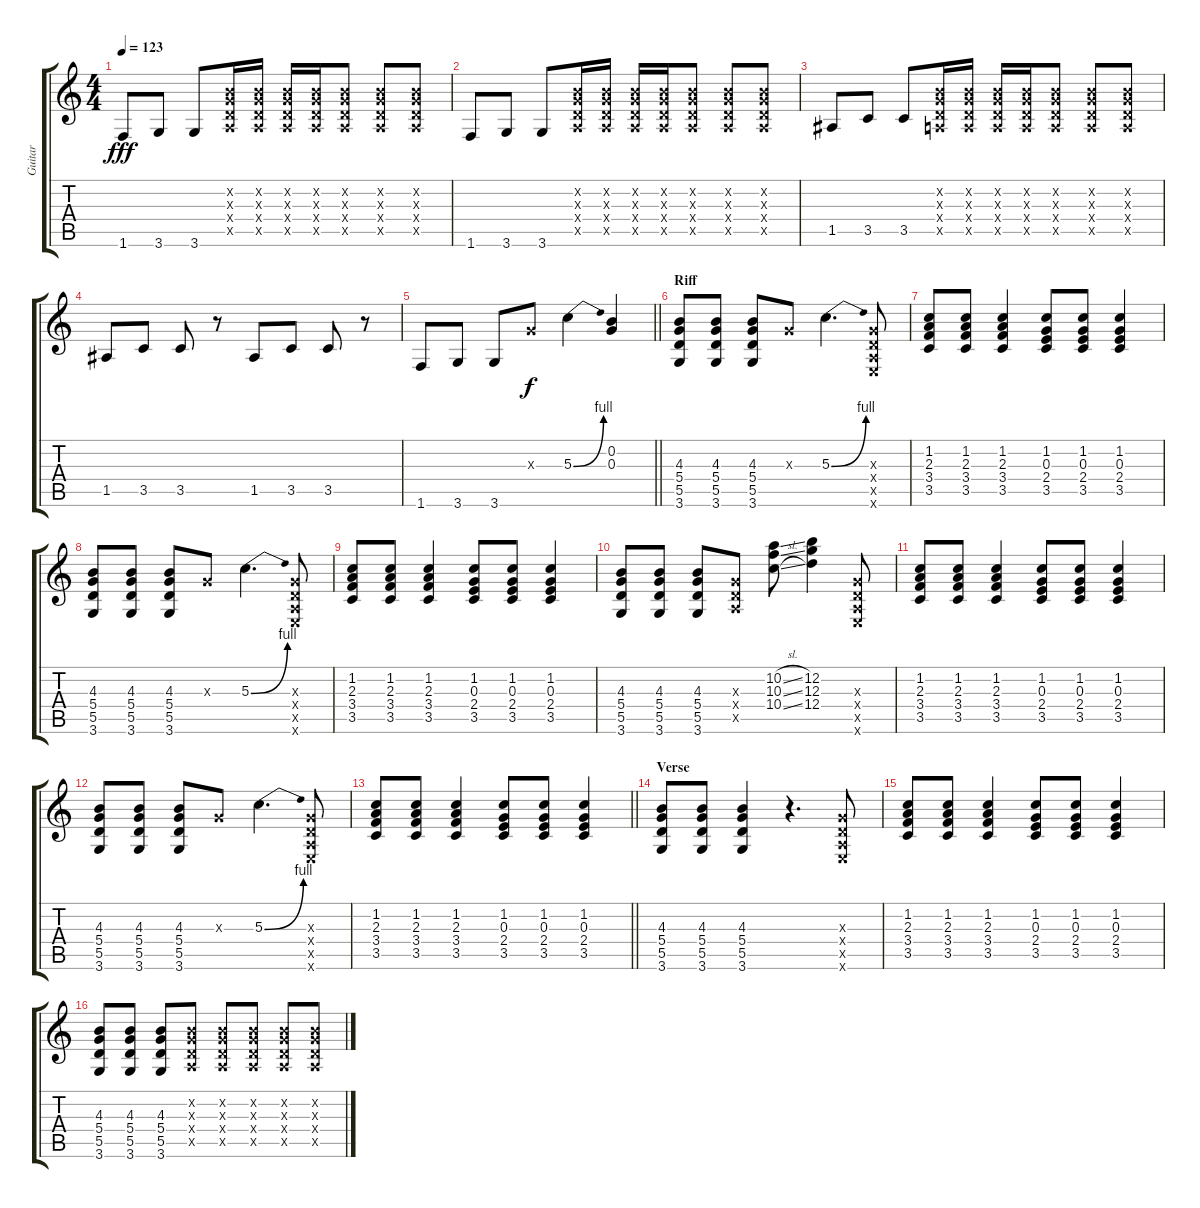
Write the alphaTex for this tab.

\track ("Guitar" "Guitar") {instrument overdrivenguitar}
\staff {score tabs}
\tuning (E4 B3 G3 D3 A2 E2) {hide}
\ts (4 4)
\tempo 123
\clef g2
\ks c
1.6.8{dy fff} 3.6.8 3.6.8 (0.2{x} 0.3{x} 0.4{x} 0.5{x}).16 (0.2{x} 0.3{x} 0.4{x} 0.5{x}).16 (0.2{x} 0.3{x} 0.4{x} 0.5{x}).16 (0.2{x} 0.3{x} 0.4{x} 0.5{x}).16 (0.2{x} 0.3{x} 0.4{x} 0.5{x}).8 (0.2{x} 0.3{x} 0.4{x} 0.5{x}).8 (0.2{x} 0.3{x} 0.4{x} 0.5{x}).8 |
1.6.8 3.6.8 3.6.8 (0.2{x} 0.3{x} 0.4{x} 0.5{x}).16 (0.2{x} 0.3{x} 0.4{x} 0.5{x}).16 (0.2{x} 0.3{x} 0.4{x} 0.5{x}).16 (0.2{x} 0.3{x} 0.4{x} 0.5{x}).16 (0.2{x} 0.3{x} 0.4{x} 0.5{x}).8 (0.2{x} 0.3{x} 0.4{x} 0.5{x}).8 (0.2{x} 0.3{x} 0.4{x} 0.5{x}).8 |
1.5.8 3.5.8 3.5.8 (0.2{x} 0.3{x} 0.4{x} 0.5{x}).16 (0.2{x} 0.3{x} 0.4{x} 0.5{x}).16 (0.2{x} 0.3{x} 0.4{x} 0.5{x}).16 (0.2{x} 0.3{x} 0.4{x} 0.5{x}).16 (0.2{x} 0.3{x} 0.4{x} 0.5{x}).8 (0.2{x} 0.3{x} 0.4{x} 0.5{x}).8 (0.2{x} 0.3{x} 0.4{x} 0.5{x}).8 |
1.5.8 3.5.8 3.5.8 r.8 1.5.8 3.5.8 3.5.8 r.8 |
\barLineRight lightlight
1.6.8 3.6.8 3.6.8 0.3{x}.8{dy f instrument overdrivenguitar} 5.3{be (bend 0 0 60 4)}.4 (0.2 0.3).4 |
\section ("" "Riff")
(4.3 5.4 5.5 3.6).8 (4.3 5.4 5.5 3.6).8 (4.3 5.4 5.5 3.6).8 0.3{x}.8 5.3{be (bend 0 0 60 4)}.4{d} (0.3{x} 0.4{x} 0.5{x} 0.6{x}).8 |
(1.2 2.3 3.4 3.5).8 (1.2 2.3 3.4 3.5).8 (1.2 2.3 3.4 3.5).4 (1.2 0.3 2.4 3.5).8 (1.2 0.3 2.4 3.5).8 (1.2 0.3 2.4 3.5).4 |
(4.3 5.4 5.5 3.6).8 (4.3 5.4 5.5 3.6).8 (4.3 5.4 5.5 3.6).8 0.3{x}.8 5.3{be (bend 0 0 60 4)}.4{d} (0.3{x} 0.4{x} 0.5{x} 0.6{x}).8 |
(1.2 2.3 3.4 3.5).8 (1.2 2.3 3.4 3.5).8 (1.2 2.3 3.4 3.5).4 (1.2 0.3 2.4 3.5).8 (1.2 0.3 2.4 3.5).8 (1.2 0.3 2.4 3.5).4 |
(4.3 5.4 5.5 3.6).8 (4.3 5.4 5.5 3.6).8 (4.3 5.4 5.5 3.6).8 (0.3{x} 0.4{x} 0.5{x}).8 (10.2{sl} 10.3{sl} 10.4{sl}).8 (12.2 12.3 12.4).4 (0.3{x} 0.4{x} 0.5{x} 0.6{x}).8 |
(1.2 2.3 3.4 3.5).8 (1.2 2.3 3.4 3.5).8 (1.2 2.3 3.4 3.5).4 (1.2 0.3 2.4 3.5).8 (1.2 0.3 2.4 3.5).8 (1.2 0.3 2.4 3.5).4 |
(4.3 5.4 5.5 3.6).8 (4.3 5.4 5.5 3.6).8 (4.3 5.4 5.5 3.6).8 0.3{x}.8 5.3{be (bend 0 0 60 4)}.4{d} (0.3{x} 0.4{x} 0.5{x} 0.6{x}).8 |
\barLineRight lightlight
(1.2 2.3 3.4 3.5).8 (1.2 2.3 3.4 3.5).8 (1.2 2.3 3.4 3.5).4 (1.2 0.3 2.4 3.5).8 (1.2 0.3 2.4 3.5).8 (1.2 0.3 2.4 3.5).4 |
\section ("" "Verse")
(4.3 5.4 5.5 3.6).8 (4.3 5.4 5.5 3.6).8 (4.3 5.4 5.5 3.6).4 r.4{d} (0.3{x} 0.4{x} 0.5{x} 0.6{x}).8 |
(1.2 2.3 3.4 3.5).8 (1.2 2.3 3.4 3.5).8 (1.2 2.3 3.4 3.5).4 (1.2 0.3 2.4 3.5).8 (1.2 0.3 2.4 3.5).8 (1.2 0.3 2.4 3.5).4 |
(4.3 5.4 5.5 3.6).8 (4.3 5.4 5.5 3.6).8 (4.3 5.4 5.5 3.6).8 (0.2{x} 0.3{x} 0.4{x} 0.5{x}).8 (0.2{x} 0.3{x} 0.4{x} 0.5{x}).8 (0.2{x} 0.3{x} 0.4{x} 0.5{x}).8 (0.2{x} 0.3{x} 0.4{x} 0.5{x}).8 (0.2{x} 0.3{x} 0.4{x} 0.5{x}).8
